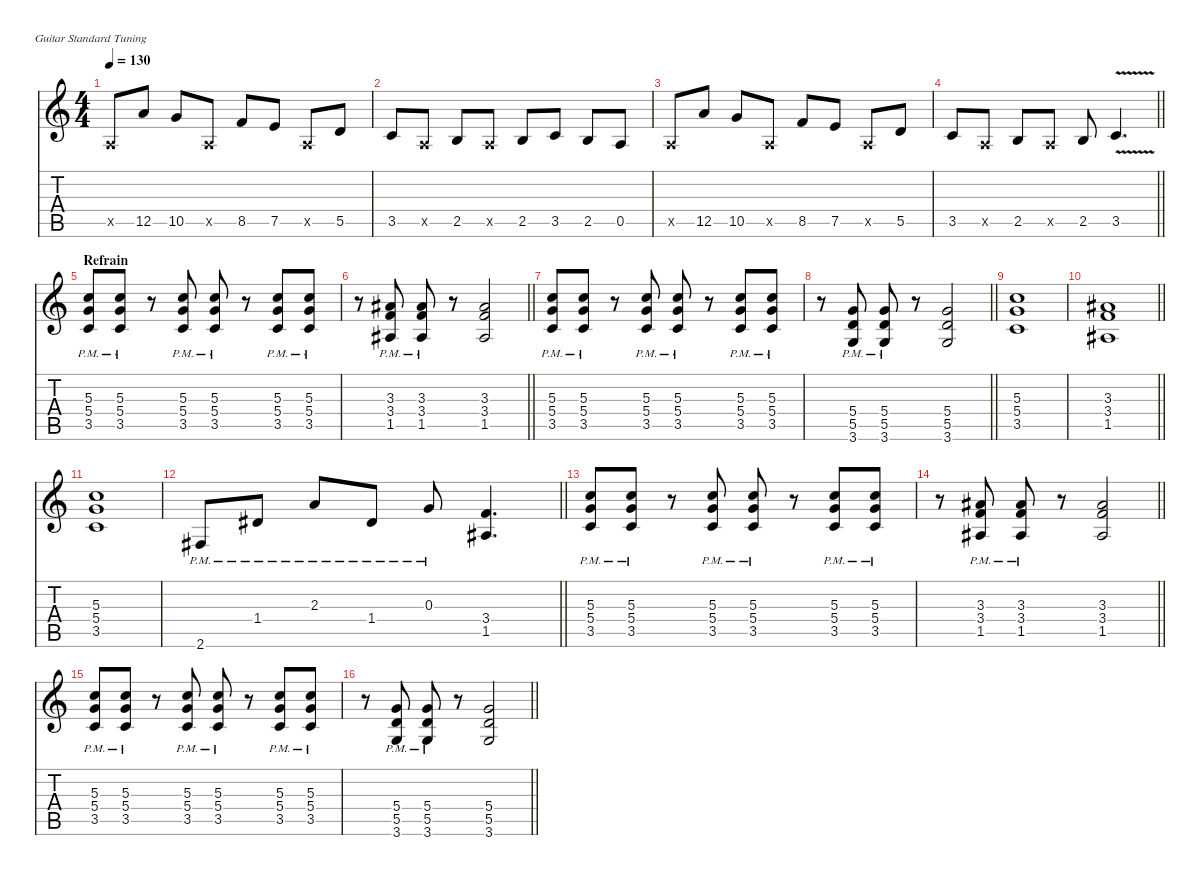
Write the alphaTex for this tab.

\defaultSystemsLayout 4
\hideDynamics
\bracketExtendMode nobrackets
\track ("Sylvain" " ") {instrument distortionguitar}
\staff {score tabs}
\tuning (E4 B3 G3 D3 A2 E2)
\ts (4 4)
\tempo 130
\clef g2
\ks c
0.5{x}.8{dy mf} 12.5.8 10.5.8 0.5{x}.8 8.5.8 7.5.8 0.5{x}.8 5.5.8 |
3.5.8 0.5{x}.8 2.5.8 0.5{x}.8 2.5.8 3.5.8 2.5.8 0.5.8 |
0.5{x}.8 12.5.8 10.5.8 0.5{x}.8 8.5.8 7.5.8 0.5{x}.8 5.5.8 |
\barLineRight lightlight
3.5.8 0.5{x}.8 2.5.8 0.5{x}.8 2.5.8 3.5{v}.4{d} |
\section ("" "Refrain")
(5.3{pm} 5.4{pm} 3.5{pm}).8{dy f} (5.3{pm} 5.4{pm} 3.5{pm}).8 r.8 (5.3{pm} 5.4{pm} 3.5{pm}).8 (5.3{pm} 5.4{pm} 3.5{pm}).8 r.8 (5.3{pm} 5.4{pm} 3.5{pm}).8 (5.3{pm} 5.4{pm} 3.5{pm}).8 |
\barLineRight lightlight
r.8 (3.3{acc #} 3.4{pm} 1.5{pm acc #}).8 (3.3{acc #} 3.4{pm} 1.5{pm acc #}).8 r.8 (3.3{acc #} 3.4 1.5{acc #}).2 |
(5.3{pm} 5.4{pm} 3.5{pm}).8 (5.3{pm} 5.4{pm} 3.5{pm}).8 r.8 (5.3{pm} 5.4{pm} 3.5{pm}).8 (5.3{pm} 5.4{pm} 3.5{pm}).8 r.8 (5.3{pm} 5.4{pm} 3.5{pm}).8 (5.3{pm} 5.4{pm} 3.5{pm}).8 |
\barLineRight lightlight
r.8 (5.4{pm} 5.5{pm} 3.6).8 (5.4{pm} 5.5{pm} 3.6).8 r.8 (5.4 5.5 3.6).2 |
(5.3 5.4 3.5).1 |
\barLineRight lightlight
(3.3{acc #} 3.4 1.5{acc #}).1 |
(5.3 5.4 3.5).1 |
\barLineRight lightlight
2.6{pm acc #}.8 1.4{pm acc #}.8 2.3{pm}.8 1.4{pm acc #}.8 0.3{pm}.8 (3.4 1.5{acc #}).4{d} |
(5.3{pm} 5.4{pm} 3.5{pm}).8 (5.3{pm} 5.4{pm} 3.5{pm}).8 r.8 (5.3{pm} 5.4{pm} 3.5{pm}).8 (5.3{pm} 5.4{pm} 3.5{pm}).8 r.8 (5.3{pm} 5.4{pm} 3.5{pm}).8 (5.3{pm} 5.4{pm} 3.5{pm}).8 |
\barLineRight lightlight
r.8 (3.3{acc #} 3.4{pm} 1.5{pm acc #}).8 (3.3{acc #} 3.4{pm} 1.5{pm acc #}).8 r.8 (3.3{acc #} 3.4 1.5{acc #}).2 |
(5.3{pm} 5.4{pm} 3.5{pm}).8 (5.3{pm} 5.4{pm} 3.5{pm}).8 r.8 (5.3{pm} 5.4{pm} 3.5{pm}).8 (5.3{pm} 5.4{pm} 3.5{pm}).8 r.8 (5.3{pm} 5.4{pm} 3.5{pm}).8 (5.3{pm} 5.4{pm} 3.5{pm}).8 |
\barLineRight lightlight
r.8 (5.4{pm} 5.5{pm} 3.6).8 (5.4{pm} 5.5{pm} 3.6).8 r.8 (5.4 5.5 3.6).2
